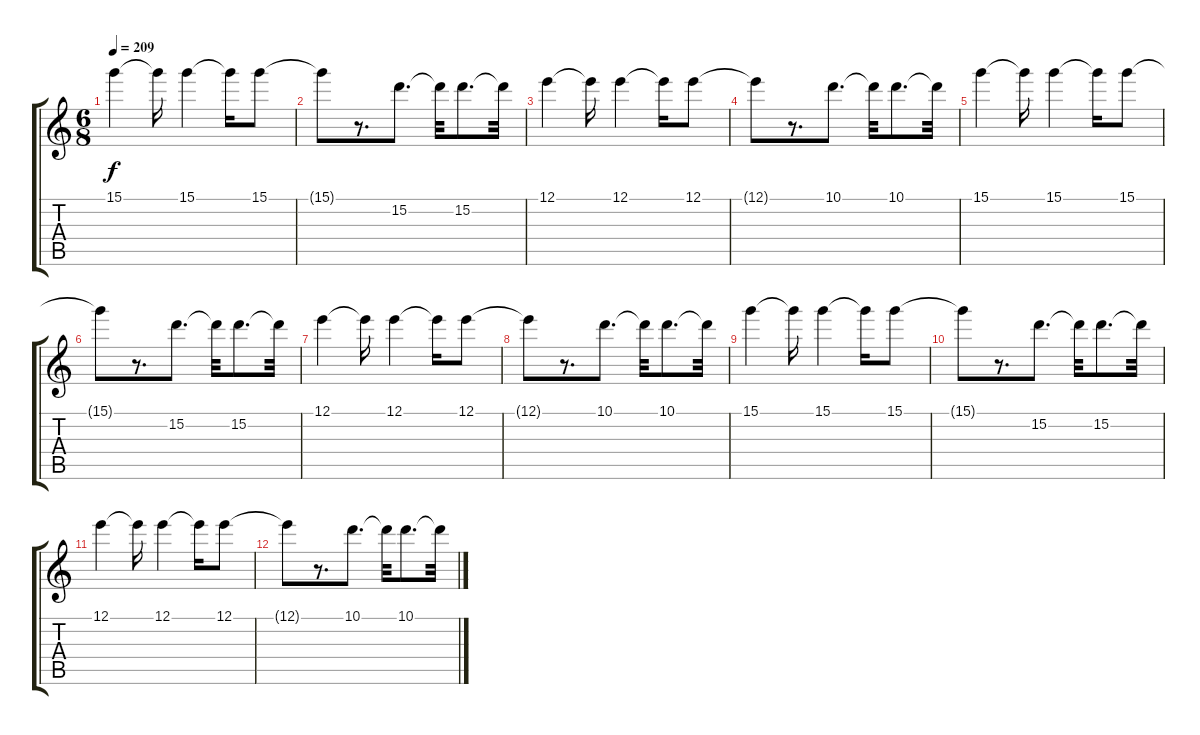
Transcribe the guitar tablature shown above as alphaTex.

\track "" {instrument distortionguitar}
\staff {score tabs}
\tuning (E4 B3 G3 D3 A2 E2) {hide}
\ts (6 8)
\tempo 209
\clef g2
\ks c
15.1.4{dy f} 15.1{t}.16 15.1.4 15.1{t}.16 15.1.8 |
15.1{t}.8 r.8{d} 15.2.8{d} 15.2{t}.32 15.2.8{d} 15.2{t}.32 |
12.1.4 12.1{t}.16 12.1.4 12.1{t}.16 12.1.8 |
12.1{t}.8 r.8{d} 10.1.8{d} 10.1{t}.32 10.1.8{d} 10.1{t}.32 |
15.1.4 15.1{t}.16 15.1.4 15.1{t}.16 15.1.8 |
15.1{t}.8 r.8{d} 15.2.8{d} 15.2{t}.32 15.2.8{d} 15.2{t}.32 |
12.1.4 12.1{t}.16 12.1.4 12.1{t}.16 12.1.8 |
12.1{t}.8 r.8{d} 10.1.8{d} 10.1{t}.32 10.1.8{d} 10.1{t}.32 |
15.1.4 15.1{t}.16 15.1.4 15.1{t}.16 15.1.8 |
15.1{t}.8 r.8{d} 15.2.8{d} 15.2{t}.32 15.2.8{d} 15.2{t}.32 |
12.1.4 12.1{t}.16 12.1.4 12.1{t}.16 12.1.8 |
12.1{t}.8 r.8{d} 10.1.8{d} 10.1{t}.32 10.1.8{d} 10.1{t}.32
